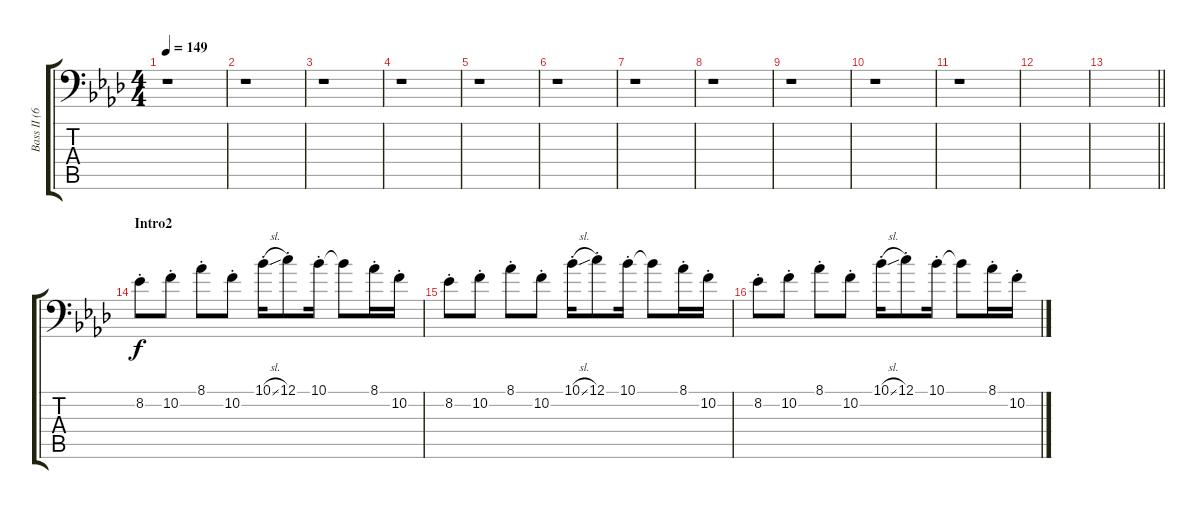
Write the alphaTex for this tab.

\track ("Bass II (6-Strings)" "Bass II (6") {instrument electricbasspick}
\staff {score tabs}
\tuning (C3 G2 D2 A1 E1 B0) {hide}
\ts (4 4)
\tempo 149
\clef f4
\ks ab
r.1{dy f} |
r.1 |
r.1 |
r.1 |
r.1 |
r.1 |
r.1 |
r.1 |
r.1 |
r.1 |
r.1 |
|
\barLineRight lightlight
|
\section ("" "Intro2")
8.2{st}.8 10.2{st}.8 8.1{st}.8 10.2{st}.8 10.1{sl st}.16 12.1{st}.8 10.1{st}.16 10.1{t}.8 8.1{st}.16 10.2{st}.16 |
8.2{st}.8 10.2{st}.8 8.1{st}.8 10.2{st}.8 10.1{sl st}.16 12.1{st}.8 10.1{st}.16 10.1{t}.8 8.1{st}.16 10.2{st}.16 |
8.2{st}.8 10.2{st}.8 8.1{st}.8 10.2{st}.8 10.1{sl st}.16 12.1{st}.8 10.1{st}.16 10.1{t}.8 8.1{st}.16 10.2{st}.16
